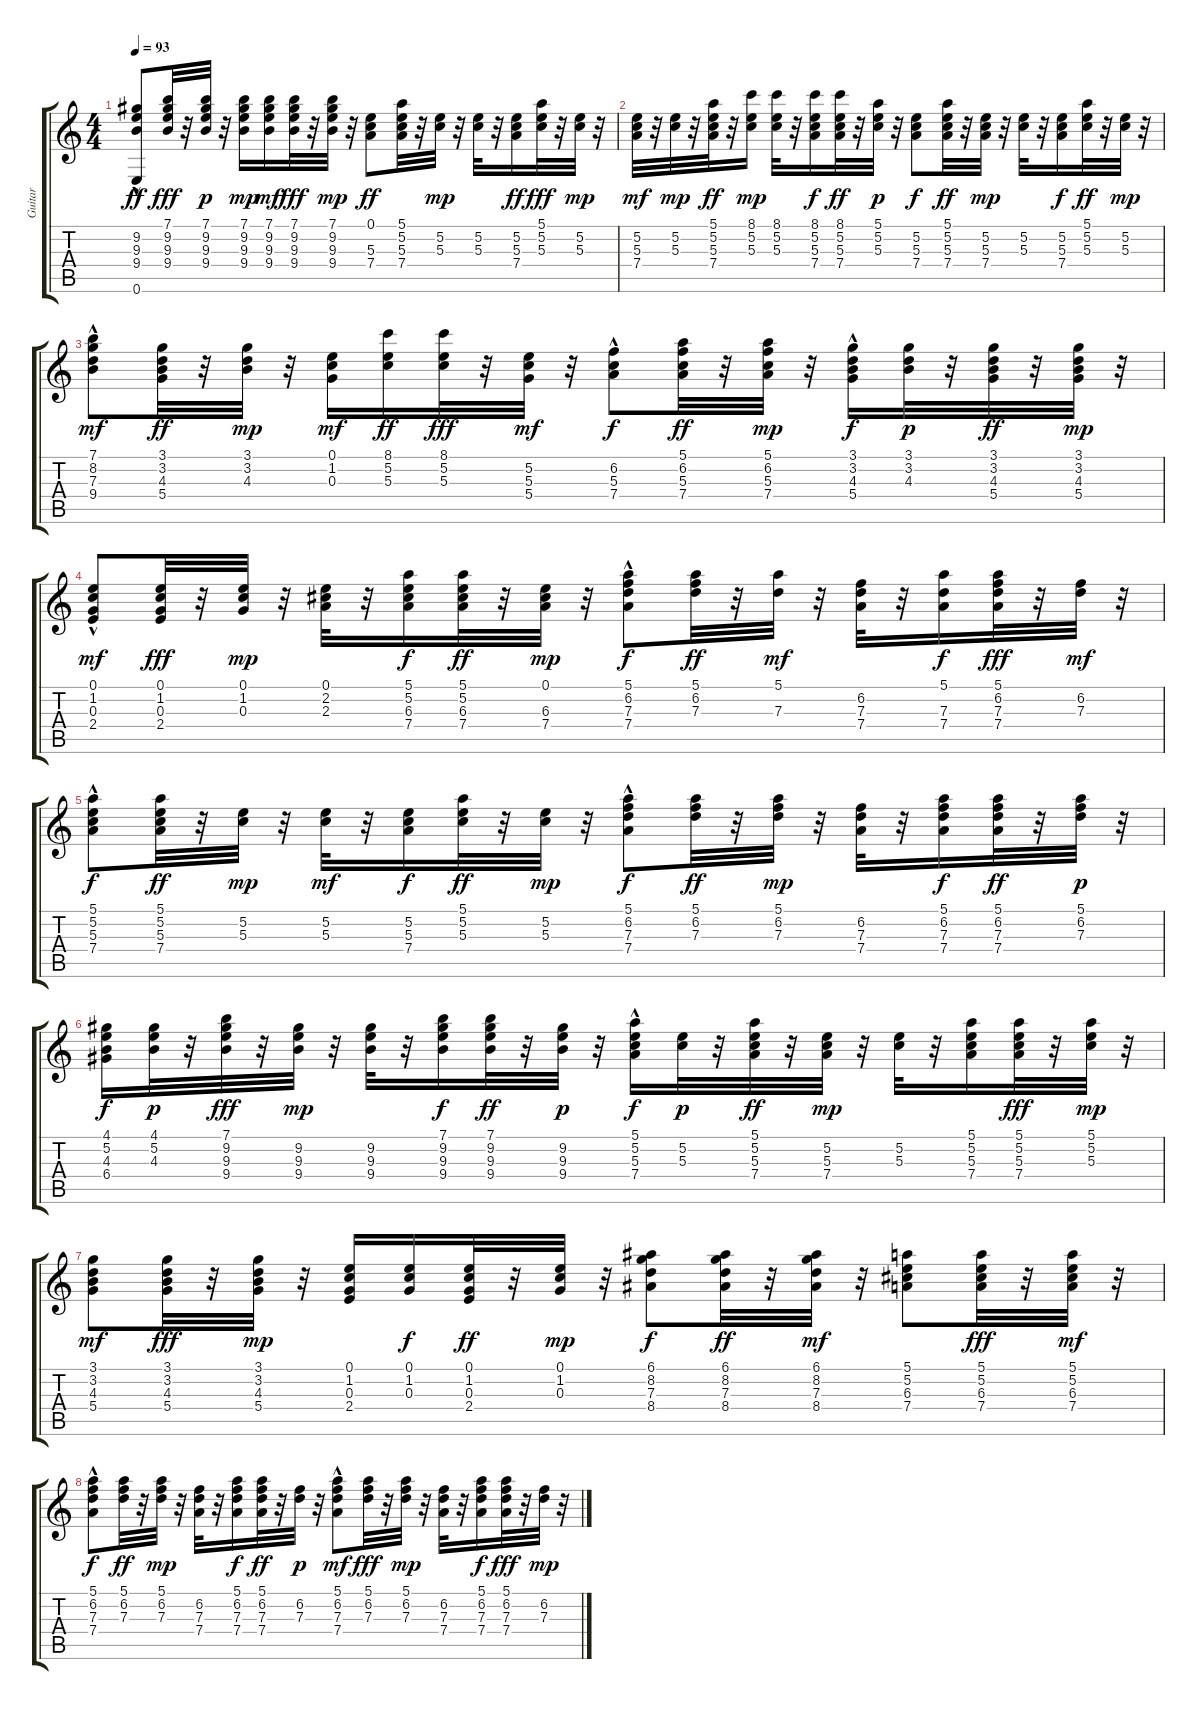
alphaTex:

\track ("Guitar" "Guitar") {instrument acousticguitarsteel}
\staff {score tabs}
\tuning (E4 B3 G3 D3 A2 E2) {hide}
\ts (4 4)
\tempo 93
\clef g2
\ks c
(9.2 9.3 9.4 0.6{hac}).8{dy ff} (7.1 9.2 9.3 9.4).32{dy fff} r.32 (7.1 9.2 9.3 9.4).32{dy p} r.32 (7.1 9.2 9.3 9.4).16{dy mp} (7.1 9.2 9.3 9.4).16{dy mf} (7.1 9.2 9.3 9.4).32{dy fff} r.32 (7.1 9.2 9.3 9.4).32{dy mp} r.32 (0.1 5.3 7.4).8{dy ff} (5.1 5.2 5.3 7.4).32 r.32 (5.2 5.3).32{dy mp} r.32 (5.2 5.3).32 r.32 (5.2 5.3 7.4).16{dy ff} (5.1 5.2 5.3).32{dy fff} r.32 (5.2 5.3).32{dy mp} r.32 |
(5.2 5.3 7.4).32{dy mf} r.32 (5.2 5.3).32{dy mp} r.32 (5.1 5.2 5.3 7.4).32{dy ff} r.32 (8.1 5.2 5.3).16{dy mp} (8.1 5.2 5.3).32 r.32 (8.1 5.2 5.3 7.4).16{dy f} (8.1 5.2 5.3 7.4).32{dy ff} r.32 (5.1 5.2 5.3).32{dy p} r.32 (5.2 5.3 7.4).8{dy f} (5.1 5.2 5.3 7.4).32{dy ff} r.32 (5.2 5.3 7.4).32{dy mp} r.32 (5.2 5.3).32 r.32 (5.2 5.3 7.4).16{dy f} (5.1 5.2 5.3).32{dy ff} r.32 (5.2 5.3).32{dy mp} r.32 |
(7.1{hac} 8.2{hac} 7.3 9.4).8{dy mf} (3.1 3.2 4.3 5.4).32{dy ff} r.32 (3.1 3.2 4.3).32{dy mp} r.32 (0.1 1.2 0.3).16{dy mf} (8.1 5.2 5.3).16{dy ff} (8.1 5.2 5.3).32{dy fff} r.32 (5.2 5.3 5.4).32{dy mf} r.32 (6.2{hac} 5.3 7.4).8{dy f} (5.1 6.2 5.3 7.4).32{dy ff} r.32 (5.1 6.2 5.3 7.4).32{dy mp} r.32 (3.1 3.2 4.3 5.4{hac}).16{dy f} (3.1 3.2 4.3).32{dy p} r.32 (3.1 3.2 4.3 5.4).32{dy ff} r.32 (3.1 3.2 4.3 5.4).32{dy mp} r.32 |
(0.1{hac} 1.2{hac} 0.3 2.4).8{dy mf} (0.1 1.2 0.3 2.4).32{dy fff} r.32 (0.1 1.2 0.3).32{dy mp} r.32 (0.1 2.2 2.3).32 r.32 (5.1 5.2 6.3 7.4).16{dy f} (5.1 5.2 6.3 7.4).32{dy ff} r.32 (0.1 6.3 7.4).32{dy mp} r.32 (5.1{hac} 6.2 7.3 7.4).8{dy f} (5.1 6.2 7.3).32{dy ff} r.32 (5.1 7.3).32{dy mf} r.32 (6.2 7.3 7.4).32 r.32 (5.1 7.3 7.4).16{dy f} (5.1 6.2 7.3 7.4).32{dy fff} r.32 (6.2 7.3).32{dy mf} r.32 |
(5.1 5.2{hac} 5.3{hac} 7.4).8{dy f} (5.1 5.2 5.3 7.4).32{dy ff} r.32 (5.2 5.3).32{dy mp} r.32 (5.2 5.3).32{dy mf} r.32 (5.2 5.3 7.4).16{dy f} (5.1 5.2 5.3).32{dy ff} r.32 (5.2 5.3).32{dy mp} r.32 (5.1 6.2{hac} 7.3 7.4).8{dy f} (5.1 6.2 7.3).32{dy ff} r.32 (5.1 6.2 7.3).32{dy mp} r.32 (6.2 7.3 7.4).32 r.32 (5.1 6.2 7.3 7.4).16{dy f} (5.1 6.2 7.3 7.4).32{dy ff} r.32 (5.1 6.2 7.3).32{dy p} r.32 |
(4.1 5.2 4.3 6.4).16{dy f} (4.1 5.2 4.3).32{dy p} r.32 (7.1 9.2 9.3 9.4).32{dy fff} r.32 (9.2 9.3 9.4).32{dy mp} r.32 (9.2 9.3 9.4).32 r.32 (7.1 9.2 9.3 9.4).16{dy f} (7.1 9.2 9.3 9.4).32{dy ff} r.32 (9.2 9.3 9.4).32{dy p} r.32 (5.1{hac} 5.2 5.3 7.4).16{dy f} (5.2 5.3).32{dy p} r.32 (5.1 5.2 5.3 7.4).32{dy ff} r.32 (5.2 5.3 7.4).32{dy mp} r.32 (5.2 5.3).32 r.32 (5.1 5.2 5.3 7.4).16 (5.1 5.2 5.3 7.4).32{dy fff} r.32 (5.1 5.2 5.3).32{dy mp} r.32 |
(3.1 3.2 4.3 5.4).8{dy mf} (3.1 3.2 4.3 5.4).32{dy fff} r.32 (3.1 3.2 4.3 5.4).32{dy mp} r.32 (0.1 1.2 0.3 2.4).16 (0.1 1.2 0.3).16{dy f} (0.1 1.2 0.3 2.4).32{dy ff} r.32 (0.1 1.2 0.3).32{dy mp} r.32 (6.1 8.2 7.3 8.4).8{dy f} (6.1 8.2 7.3 8.4).32{dy ff} r.32 (6.1 8.2 7.3 8.4).32{dy mf} r.32 (5.1 5.2 6.3 7.4).8 (5.1 5.2 6.3 7.4).32{dy fff} r.32 (5.1 5.2 6.3 7.4).32{dy mf} r.32 |
(5.1 6.2{hac} 7.3 7.4).8{dy f} (5.1 6.2 7.3).32{dy ff} r.32 (5.1 6.2 7.3).32{dy mp} r.32 (6.2 7.3 7.4).32 r.32 (5.1 6.2 7.3 7.4).16{dy f} (5.1 6.2 7.3 7.4).32{dy ff} r.32 (6.2 7.3).32{dy p} r.32 (5.1 6.2{hac} 7.3{hac} 7.4).8{dy mf} (5.1 6.2 7.3).32{dy fff} r.32 (5.1 6.2 7.3).32{dy mp} r.32 (6.2 7.3 7.4).32 r.32 (5.1 6.2 7.3 7.4).16{dy f} (5.1 6.2 7.3 7.4).32{dy fff} r.32 (6.2 7.3).32{dy mp} r.32
